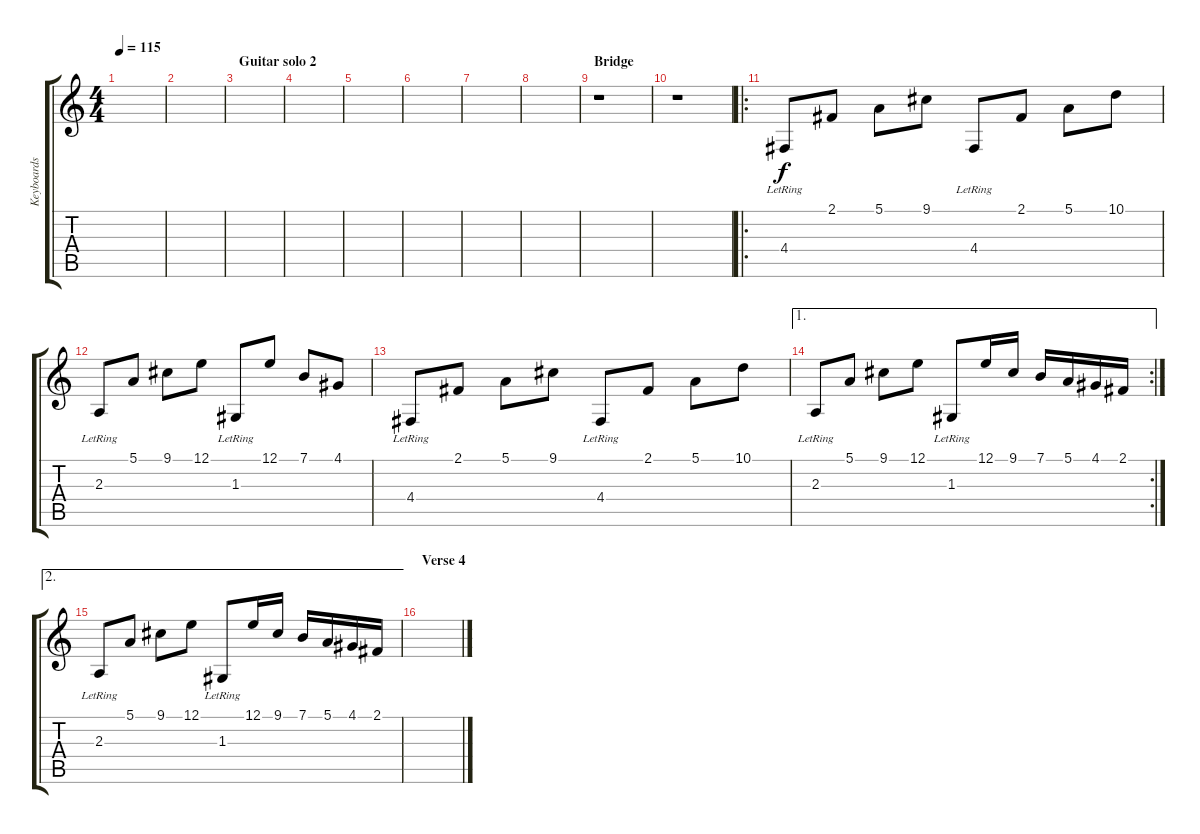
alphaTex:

\track ("Keyboards 1" "Keyboards ") {instrument fx5brightness}
\staff {score tabs}
\tuning (E4 B3 G3 D3 A2 E2) {hide}
\ts (4 4)
\tempo 115
\clef g2
\ks c
|
|
\section ("" "Guitar solo 2")
|
|
|
|
|
|
\section ("" "Bridge")
r.1 |
r.1 |
\ro
4.4{lr}.8{instrument brightacousticpiano} 2.1.8 5.1.8 9.1.8 4.4{lr}.8 2.1.8 5.1.8 10.1.8 |
2.3{lr}.8 5.1.8 9.1.8 12.1.8 1.3{lr}.8 12.1.8 7.1.8 4.1.8 |
4.4{lr}.8{instrument brightacousticpiano} 2.1.8 5.1.8 9.1.8 4.4{lr}.8 2.1.8 5.1.8 10.1.8 |
\ae 1
\rc 2
2.3{lr}.8 5.1.8 9.1.8 12.1.8 1.3{lr}.8 12.1.16 9.1.16 7.1.16 5.1.16 4.1.16 2.1.16 |
\ae 2
2.3{lr}.8 5.1.8 9.1.8 12.1.8 1.3{lr}.8 12.1.16 9.1.16 7.1.16 5.1.16 4.1.16 2.1.16 |
\section ("" "Verse 4")
